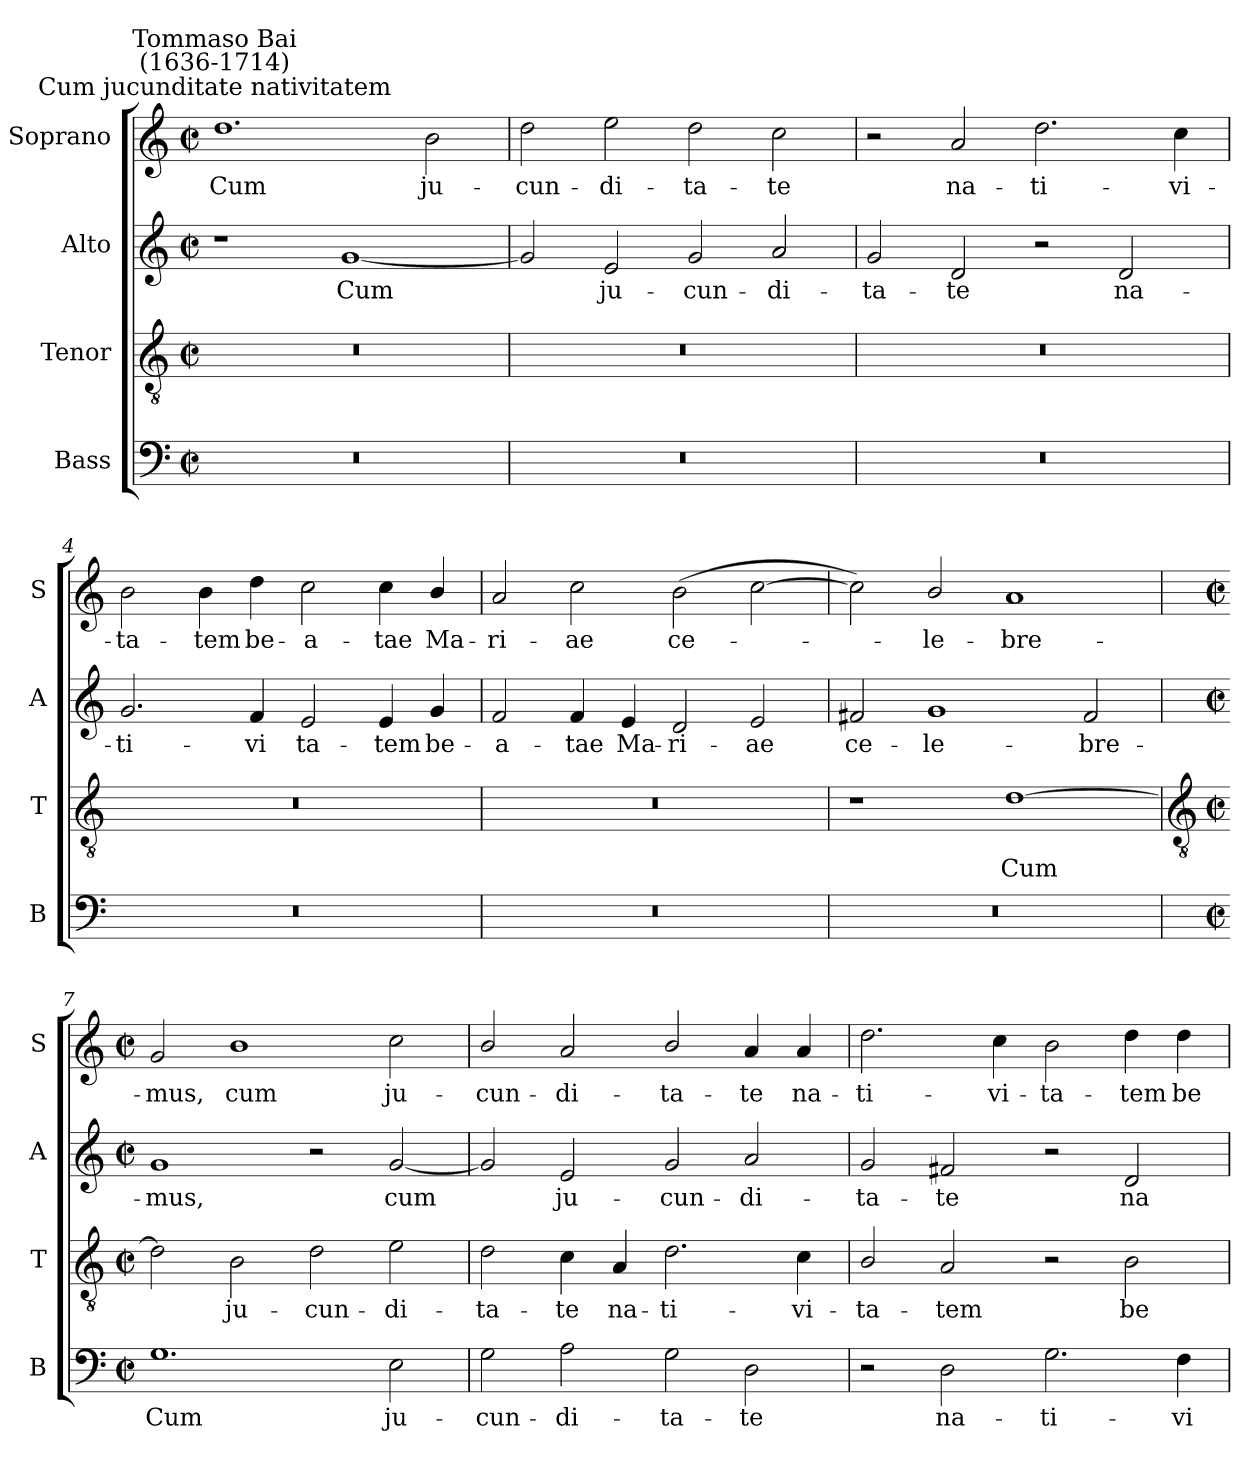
**kern	**text	**kern	**text	**kern	**text	**kern	**text
*part4	*part4	*part3	*part3	*part2	*part2	*part1	*part1
*staff4	*staff4	*staff3	*staff3	*staff2	*staff2	*staff1	*staff1
*I"Bass	*	*I"Tenor	*	*I"Alto	*	*I"Soprano	*
*I'B	*	*I'T	*	*I'A	*	*I'S	*
*clefF4	*	*clefGv2	*	*clefG2	*	*clefG2	*
*k[]	*	*k[]	*	*k[]	*	*k[]	*
*C:	*	*C:	*	*C:	*	*C:	*
*M4/2	*	*M4/2	*	*M4/2	*	*M4/2	*
*met(c|)	*	*met(c|)	*	*met(c|)	*	*met(c|)	*
=1	=1	=1	=1	=1	=1	=1	=1
!	!	!	!	!	!	!LO:TX:a:cj:t=Cum jucunditate nativitatem	!
!	!	!	!	!	!	!LO:TX:a:cj:t=Tommaso Bai\n(1636-1714)	!
!	!	!	!	!	!	!	!LO:LY:b
0r	.	0r	.	1r	.	1.dd	Cum
!	!	!	!	!	!LO:LY:b	!	!
.	.	.	.	[1g	Cum	.	.
!	!	!	!	!	!	!	!LO:LY:b
.	.	.	.	.	.	2b	ju-
=2	=2	=2	=2	=2	=2	=2	=2
!	!	!	!	!	!	!	!LO:LY:b
0r	.	0r	.	2g]	.	2dd	-cun-
!	!	!	!	!	!LO:LY:b	!	!LO:LY:b
.	.	.	.	2e	ju-	2ee	-di-
!	!	!	!	!	!LO:LY:b	!	!LO:LY:b
.	.	.	.	2g	-cun-	2dd	-ta-
!	!	!	!	!	!LO:LY:b	!	!LO:LY:b
.	.	.	.	2a	-di-	2cc	-te
=3	=3	=3	=3	=3	=3	=3	=3
!	!	!	!	!	!LO:LY:b	!	!
0r	.	0r	.	2g	-ta-	2r	.
!	!	!	!	!	!LO:LY:b	!	!LO:LY:b
.	.	.	.	2d	-te	2a	na-
!	!	!	!	!	!	!	!LO:LY:b
.	.	.	.	2r	.	2.dd	-ti-
!	!	!	!	!	!LO:LY:b	!	!
.	.	.	.	2d	na-	.	.
!	!	!	!	!	!	!	!LO:LY:b
.	.	.	.	.	.	4cc	-vi-
=4	=4	=4	=4	=4	=4	=4	=4
!	!	!	!	!	!LO:LY:b	!	!LO:LY:b
0r	.	0r	.	2.g	-ti-	2b	-ta-
!	!	!	!	!	!	!	!LO:LY:b
.	.	.	.	.	.	4b	-tem
!	!	!	!	!	!LO:LY:b	!	!LO:LY:b
.	.	.	.	4f	-vi	4dd	be-
!	!	!	!	!	!LO:LY:b	!	!LO:LY:b
.	.	.	.	2e	ta-	2cc	-a-
!	!	!	!	!	!LO:LY:b	!	!LO:LY:b
.	.	.	.	4e	-tem	4cc	-tae
!	!	!	!	!	!LO:LY:b	!	!LO:LY:b
.	.	.	.	4g	be-	4b/	Ma-
=5	=5	=5	=5	=5	=5	=5	=5
!	!	!	!	!	!LO:LY:b	!	!LO:LY:b
0r	.	0r	.	2f	-a-	2a	-ri-
!	!	!	!	!	!LO:LY:b	!	!LO:LY:b
.	.	.	.	4f	-tae	2cc	-ae
!	!	!	!	!	!LO:LY:b	!	!
.	.	.	.	4e	Ma-	.	.
!	!	!	!	!	!LO:LY:b	!	!LO:LY:b
.	.	.	.	2d	-ri-	(>2b	ce-
!	!	!	!	!	!LO:LY:b	!	!
.	.	.	.	2e	-ae	[2cc	.
=6	=6	=6	=6	=6	=6	=6	=6
!	!	!	!	!	!LO:LY:b	!	!
0r	.	1r	.	2f#X	ce-	2cc])	.
!	!	!	!	!	!LO:LY:b	!	!LO:LY:b
.	.	.	.	1g	-le-	2b/	le-
!	!	!	!LO:LY:b	!	!	!	!LO:LY:b
.	.	[1d	Cum	.	.	1a	-bre-
!	!	!	!	!	!LO:LY:b	!	!
.	.	.	.	2f#	-bre-	.	.
!!LO:LB:g=z
=7	=7	=7	=7	=7	=7	=7	=7
*	*	*clefGv2	*	*	*	*	*
*M4/2	*	*M4/2	*	*M4/2	*	*M4/2	*
*met(c|)	*	*met(c|)	*	*met(c|)	*	*met(c|)	*
!	!LO:LY:b	!	!	!	!LO:LY:b	!	!LO:LY:b
1.G	Cum	2d]	.	1g	-mus,	2g	-mus,
!	!	!	!LO:LY:b	!	!	!	!LO:LY:b
.	.	2B	ju-	.	.	1b	cum
!	!	!	!LO:LY:b	!	!	!	!
.	.	2d	-cun-	2r	.	.	.
!	!LO:LY:b	!	!LO:LY:b	!	!LO:LY:b	!	!LO:LY:b
2E	ju-	2e	-di-	[2g	cum	2cc	ju-
=8	=8	=8	=8	=8	=8	=8	=8
!	!LO:LY:b	!	!LO:LY:b	!	!	!	!LO:LY:b
2G	-cun-	2d	-ta-	2g]	.	2b/	-cun-
!	!LO:LY:b	!	!LO:LY:b	!	!LO:LY:b	!	!LO:LY:b
2A	-di-	4c	-te	2e	ju-	2a	-di-
!	!	!	!LO:LY:b	!	!	!	!
.	.	4A	na-	.	.	.	.
!	!LO:LY:b	!	!LO:LY:b	!	!LO:LY:b	!	!LO:LY:b
2G	-ta-	2.d	-ti-	2g	-cun-	2b/	-ta-
!	!LO:LY:b	!	!	!	!LO:LY:b	!	!LO:LY:b
2D	-te	.	.	2a	-di-	4a	-te
!	!	!	!LO:LY:b	!	!	!	!LO:LY:b
.	.	4c	-vi-	.	.	4a	na-
=9	=9	=9	=9	=9	=9	=9	=9
!	!	!	!LO:LY:b	!	!LO:LY:b	!	!LO:LY:b
2r	.	2B/	-ta-	2g	-ta-	2.dd	-ti-
!	!LO:LY:b	!	!LO:LY:b	!	!LO:LY:b	!	!
2D	na-	2A	-tem	2f#X	-te	.	.
!	!	!	!	!	!	!	!LO:LY:b
.	.	.	.	.	.	4cc	-vi-
!	!LO:LY:b	!	!	!	!	!	!LO:LY:b
2.G	-ti-	2r	.	2r	.	2b	-ta-
!	!	!	!LO:LY:b	!	!LO:LY:b	!	!LO:LY:b
.	.	2B	be-	2d	na-	4dd	-tem
!	!LO:LY:b	!	!	!	!	!	!LO:LY:b
4F	-vi-	.	.	.	.	4dd	be-
=	=	=	=	=	=	=	=
*-	*-	*-	*-	*-	*-	*-	*-
